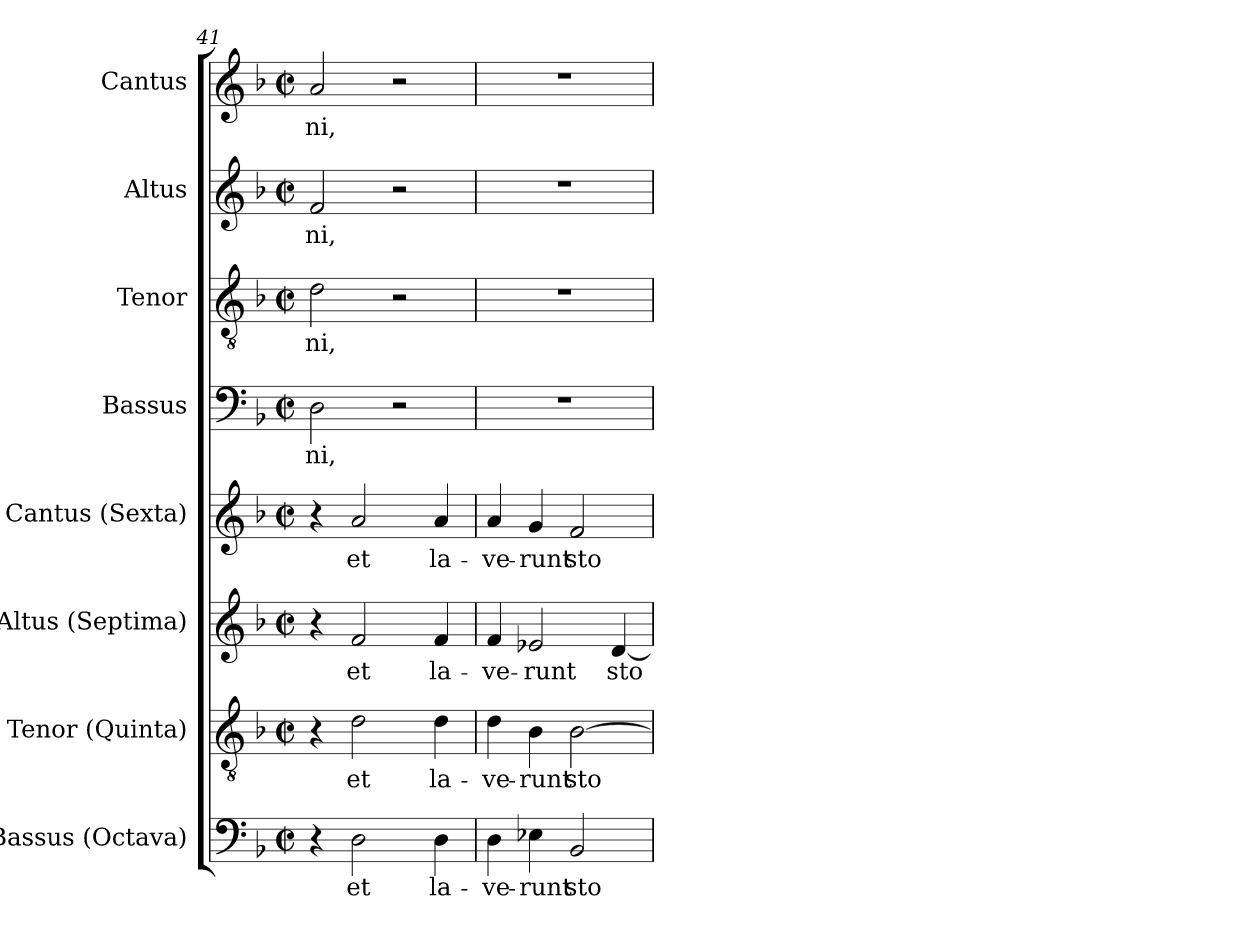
**kern	**text	**kern	**text	**kern	**text	**kern	**text	**kern	**text	**kern	**text	**kern	**text	**kern	**text
*part8	*part8	*part7	*part7	*part6	*part6	*part5	*part5	*part4	*part4	*part3	*part3	*part2	*part2	*part1	*part1
*staff8	*staff8	*staff7	*staff7	*staff6	*staff6	*staff5	*staff5	*staff4	*staff4	*staff3	*staff3	*staff2	*staff2	*staff1	*staff1
*I"Bassus (Octava)	*	*I"Tenor (Quinta)	*	*I"Altus (Septima)	*	*I"Cantus (Sexta)	*	*I"Bassus	*	*I"Tenor	*	*I"Altus	*	*I"Cantus	*
*I'B.	*	*I'T.	*	*I'A.	*	*I'S.	*	*I'B.	*	*I'T.	*	*I'A.	*	*I'S.	*
*clefF4	*	*clefGv2	*	*clefG2	*	*clefG2	*	*clefF4	*	*clefGv2	*	*clefG2	*	*clefG2	*
*	*	*ITrd7c12	*	*	*	*	*	*	*	*ITrd7c12	*	*	*	*	*
*k[b-]	*	*k[b-]	*	*k[b-]	*	*k[b-]	*	*k[b-]	*	*k[b-]	*	*k[b-]	*	*k[b-]	*
*F:	*	*F:	*	*F:	*	*F:	*	*F:	*	*F:	*	*F:	*	*F:	*
*M2/2	*	*M2/2	*	*M2/2	*	*M2/2	*	*M2/2	*	*M2/2	*	*M2/2	*	*M2/2	*
*met(c|)	*	*met(c|)	*	*met(c|)	*	*met(c|)	*	*met(c|)	*	*met(c|)	*	*met(c|)	*	*met(c|)	*
=41	=41	=41	=41	=41	=41	=41	=41	=41	=41	=41	=41	=41	=41	=41	=41
!	!	!	!	!	!	!	!	!	!LO:LY:b:color=#000000	!	!	!	!	!	!
!	!	!	!	!	!	!	!	!	!	!	!LO:LY:b:color=#000000	!	!	!	!
!	!	!	!	!	!	!	!	!	!	!	!	!	!LO:LY:b:color=#000000	!	!
!	!	!	!	!	!	!	!	!	!	!	!	!	!	!	!LO:LY:b:color=#000000
4r	.	4r	.	4r	.	4r	.	2Di\	-ni,	2Di\	-ni,	2fi/	-ni,	2ai/	-ni,
!	!LO:LY:b:color=#000000	!	!	!	!	!	!	!	!	!	!	!	!	!	!
!	!	!	!LO:LY:b:color=#000000	!	!	!	!	!	!	!	!	!	!	!	!
!	!	!	!	!	!LO:LY:b:color=#000000	!	!	!	!	!	!	!	!	!	!
!	!	!	!	!	!	!	!LO:LY:b:color=#000000	!	!	!	!	!	!	!	!
2Di\	et	2Di\	et	2fi/	et	2ai/	et	.	.	.	.	.	.	.	.
.	.	.	.	.	.	.	.	2r	.	2r	.	2r	.	2r	.
!	!LO:LY:b:color=#000000	!	!	!	!	!	!	!	!	!	!	!	!	!	!
!	!	!	!LO:LY:b:color=#000000	!	!	!	!	!	!	!	!	!	!	!	!
!	!	!	!	!	!LO:LY:b:color=#000000	!	!	!	!	!	!	!	!	!	!
!	!	!	!	!	!	!	!LO:LY:b:color=#000000	!	!	!	!	!	!	!	!
4Di\	la-	4Di\	la-	4fi/	la-	4ai/	la-	.	.	.	.	.	.	.	.
=42	=42	=42	=42	=42	=42	=42	=42	=42	=42	=42	=42	=42	=42	=42	=42
!	!LO:LY:b:color=#000000	!	!	!	!	!	!	!	!	!	!	!	!	!	!
!	!	!	!LO:LY:b:color=#000000	!	!	!	!	!	!	!	!	!	!	!	!
!	!	!	!	!	!LO:LY:b:color=#000000	!	!	!	!	!	!	!	!	!	!
!	!	!	!	!	!	!	!LO:LY:b:color=#000000	!	!	!	!	!	!	!	!
4Di\	-ve-	4Di\	-ve-	4fi/	-ve-	4ai/	-ve-	1r	.	1r	.	1r	.	1r	.
!	!LO:LY:b:color=#000000	!	!	!	!	!	!	!	!	!	!	!	!	!	!
!	!	!	!LO:LY:b:color=#000000	!	!	!	!	!	!	!	!	!	!	!	!
!	!	!	!	!	!LO:LY:b:color=#000000	!	!	!	!	!	!	!	!	!	!
!	!	!	!	!	!	!	!LO:LY:b:color=#000000	!	!	!	!	!	!	!	!
4E-Xi\	-runt	4BB-i\	-runt	2e-Xi/	-runt	4gi/	-runt	.	.	.	.	.	.	.	.
!	!LO:LY:b:color=#000000	!	!	!	!	!	!	!	!	!	!	!	!	!	!
!	!	!	!LO:LY:b:color=#000000	!	!	!	!	!	!	!	!	!	!	!	!
!	!	!	!	!	!	!	!LO:LY:b:color=#000000	!	!	!	!	!	!	!	!
2BB-i/	sto-	[>2BB-i\	sto-	.	.	2fi/	sto-	.	.	.	.	.	.	.	.
!	!	!	!	!	!LO:LY:b:color=#000000	!	!	!	!	!	!	!	!	!	!
.	.	.	.	[<4di/	sto-	.	.	.	.	.	.	.	.	.	.
=	=	=	=	=	=	=	=	=	=	=	=	=	=	=	=
*-	*-	*-	*-	*-	*-	*-	*-	*-	*-	*-	*-	*-	*-	*-	*-
